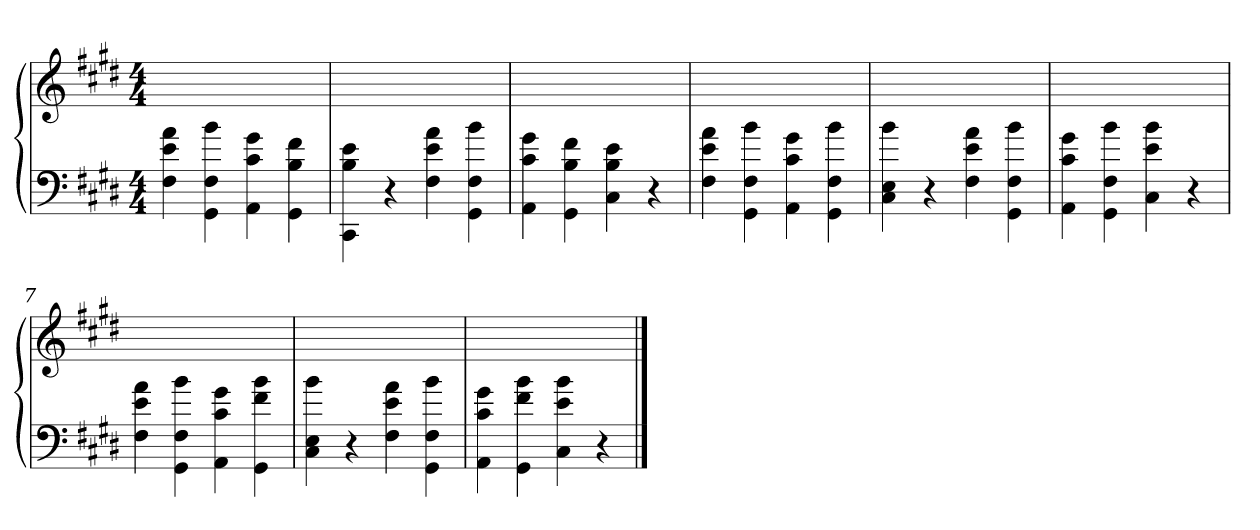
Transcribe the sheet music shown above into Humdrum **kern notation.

**kern	**kern
*part2	*part1
*staff2	*staff1
*clefF4	*clefG2
*k[f#c#g#d#]	*k[f#c#g#d#]
*E:	*E:
*M4/4	*M4/4
*MM60	*MM60
=1	=1
4F# 4e 4a	1ryy
4GG# 4F# 4b	.
4AA 4c# 4g#	.
4GG# 4B 4f#	.
=2	=2
4CC# 4B 4e	1ryy
4r	.
4F# 4e 4a	.
4GG# 4F# 4b	.
=3	=3
4AA 4c# 4g#	1ryy
4GG# 4B 4f#	.
4C# 4B 4e	.
4r	.
=4	=4
4F# 4e 4a	1ryy
4GG# 4F# 4b	.
4AA 4c# 4g#	.
4GG# 4F# 4b	.
=5	=5
4C# 4E 4b	1ryy
4r	.
4F# 4e 4a	.
4GG# 4F# 4b	.
=6	=6
4AA 4c# 4g#	1ryy
4GG# 4F# 4b	.
4C# 4e 4b	.
4r	.
=7	=7
4F# 4e 4a	1ryy
4GG# 4F# 4b	.
4AA 4c# 4g#	.
4GG# 4f# 4b	.
=8	=8
4C# 4E 4b	1ryy
4r	.
4F# 4e 4a	.
4GG# 4F# 4b	.
=9	=9
4AA 4c# 4g#	1ryy
4GG# 4f# 4b	.
4C# 4e 4b	.
4r	.
==	==
*-	*-
